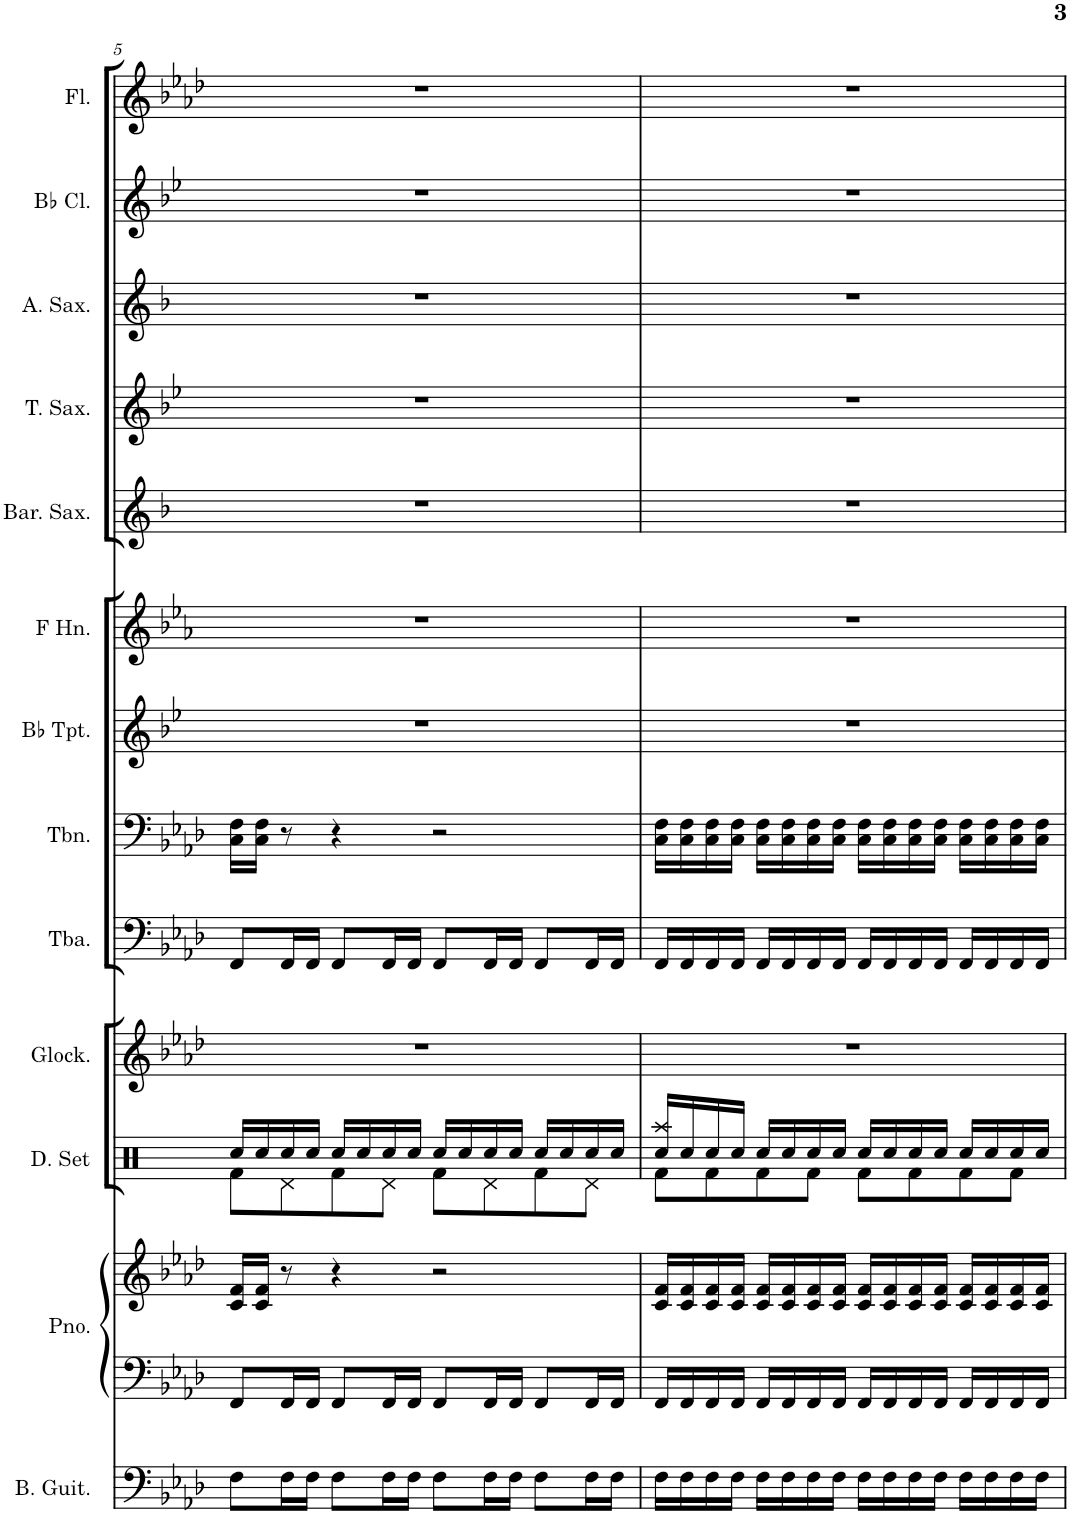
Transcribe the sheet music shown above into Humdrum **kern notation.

**kern	**kern	**kern	**kern	**kern
*part4	*part3	*part3	*part2	*part1
*staff5	*staff4	*staff3	*staff2	*staff1
*I"Bass Guitar	*I"Piano	*	*I"Tuba	*I"Trombone
*I'B. Guit.	*I'Pno.	*	*I'Tba.	*I'Tbn.
!!LO:PB:g=z
*clefF4	*clefF4	*clefG2	*clefF4	*clefF4
*Trd7c12	*	*	*	*
*k[b-e-a-d-]	*k[b-e-a-d-]	*k[b-e-a-d-]	*k[b-e-a-d-]	*k[b-e-a-d-]
*M4/4	*M4/4	*M4/4	*M4/4	*M4/4
=5	=5	=5	=5	=5
8F\L	8FF/L	16c/ 16f/LL	8FF/L	16C\ 16F\LL
.	.	16c/ 16f/JJ	.	16C\ 16F\JJ
16F\L	16FF/L	8r	16FF/L	8r
16F\JJ	16FF/JJ	.	16FF/JJ	.
8F\L	8FF/L	4r	8FF/L	4r
16F\L	16FF/L	.	16FF/L	.
16F\JJ	16FF/JJ	.	16FF/JJ	.
8F\L	8FF/L	2r	8FF/L	2r
16F\L	16FF/L	.	16FF/L	.
16F\JJ	16FF/JJ	.	16FF/JJ	.
8F\L	8FF/L	.	8FF/L	.
16F\L	16FF/L	.	16FF/L	.
16F\JJ	16FF/JJ	.	16FF/JJ	.
=6	=6	=6	=6	=6
16F\LL	16FF/LL	16c/ 16f/LL	16FF/LL	16C\ 16F\LL
16F\	16FF/	16c/ 16f/	16FF/	16C\ 16F\
16F\	16FF/	16c/ 16f/	16FF/	16C\ 16F\
16F\JJ	16FF/JJ	16c/ 16f/JJ	16FF/JJ	16C\ 16F\JJ
16F\LL	16FF/LL	16c/ 16f/LL	16FF/LL	16C\ 16F\LL
16F\	16FF/	16c/ 16f/	16FF/	16C\ 16F\
16F\	16FF/	16c/ 16f/	16FF/	16C\ 16F\
16F\JJ	16FF/JJ	16c/ 16f/JJ	16FF/JJ	16C\ 16F\JJ
16F\LL	16FF/LL	16c/ 16f/LL	16FF/LL	16C\ 16F\LL
16F\	16FF/	16c/ 16f/	16FF/	16C\ 16F\
16F\	16FF/	16c/ 16f/	16FF/	16C\ 16F\
16F\JJ	16FF/JJ	16c/ 16f/JJ	16FF/JJ	16C\ 16F\JJ
16F\LL	16FF/LL	16c/ 16f/LL	16FF/LL	16C\ 16F\LL
16F\	16FF/	16c/ 16f/	16FF/	16C\ 16F\
16F\	16FF/	16c/ 16f/	16FF/	16C\ 16F\
16F\JJ	16FF/JJ	16c/ 16f/JJ	16FF/JJ	16C\ 16F\JJ
=	=	=	=	=
*-	*-	*-	*-	*-
